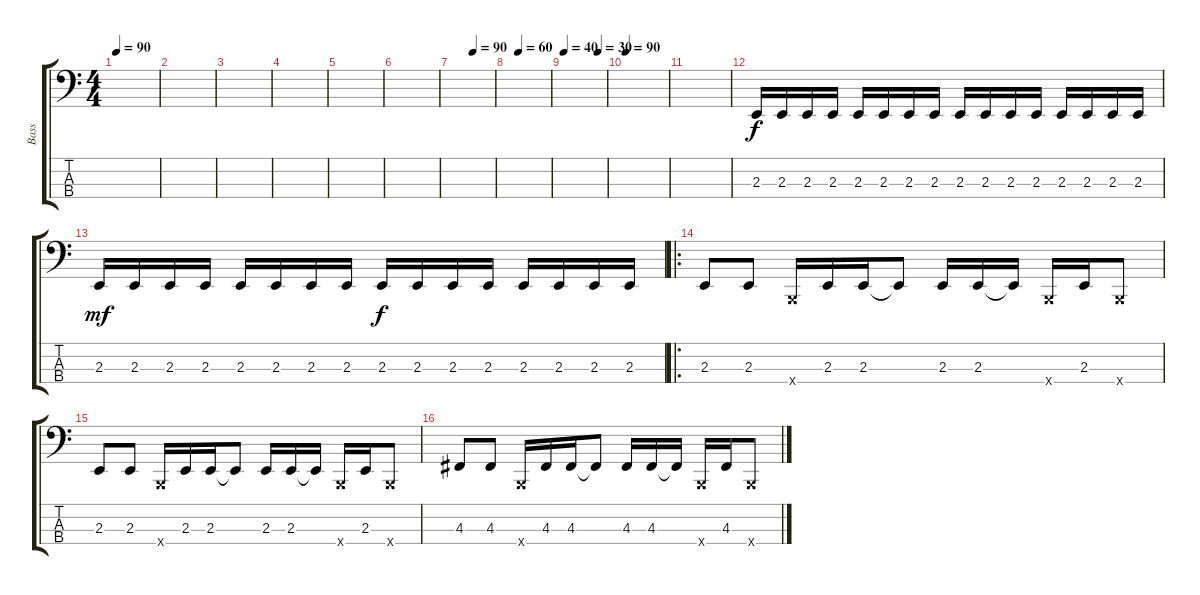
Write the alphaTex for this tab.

\track ("Bass" "Bass") {instrument electricbassfinger}
\staff {score tabs}
\tuning (G2 D2 D1 B0) {hide}
\ts (4 4)
\tempo 90
\tempo 60
\tempo 90
\clef f4
\ks c
|
|
|
|
|
|
\tempo (90 0.5)
|
\tempo (60 0.25)
|
\tempo 40
\tempo (30 0.8125)
|
\tempo 90
|
|
2.3.16 2.3.16 2.3.16 2.3.16 2.3.16 2.3.16 2.3.16 2.3.16 2.3.16 2.3.16 2.3.16 2.3.16 2.3.16 2.3.16 2.3.16 2.3.16 |
2.3.16{dy mf} 2.3.16 2.3.16 2.3.16 2.3.16 2.3.16 2.3.16 2.3.16 2.3.16{dy f} 2.3.16 2.3.16 2.3.16 2.3.16 2.3.16 2.3.16 2.3.16 |
\ro
2.3.8 2.3.8 0.4{x}.16 2.3.16 2.3.16 2.3{t}.8 2.3.16 2.3.16 2.3{t}.16 0.4{x}.16 2.3.16 0.4{x}.8 |
2.3.8 2.3.8 0.4{x}.16 2.3.16 2.3.16 2.3{t}.8 2.3.16 2.3.16 2.3{t}.16 0.4{x}.16 2.3.16 0.4{x}.8 |
4.3.8 4.3.8 0.4{x}.16 4.3.16 4.3.16 4.3{t}.8 4.3.16 4.3.16 4.3{t}.16 0.4{x}.16 4.3.16 0.4{x}.8
